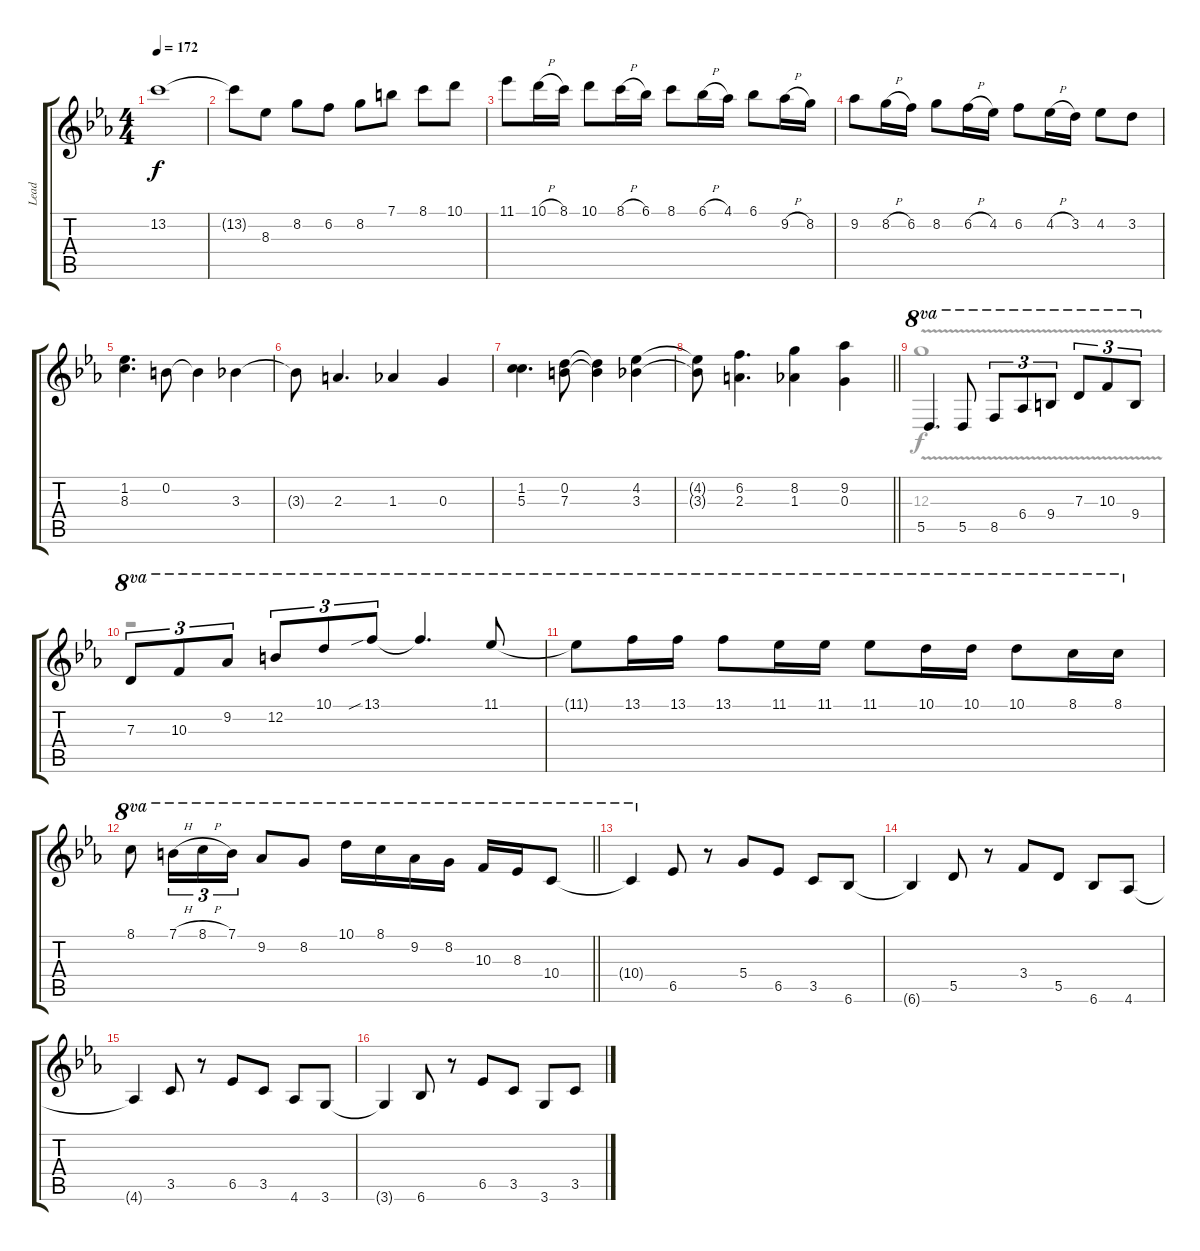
\track ("Lead" "Lead") {instrument acousticguitarsteel}
\staff {score tabs}
\tuning (E4 B3 G3 D3 A2 E2) {hide}
\voice
\ts (4 4)
\tempo 172
\clef g2
\ks eb
13.2.1{dy f} |
13.2{t}.8 8.3.8 8.2.8 6.2.8 8.2.8 7.1.8 8.1.8 10.1.8 |
11.1.8 10.1{h}.16 8.1.16 10.1.8 8.1{h}.16 6.1.16 8.1.8 6.1{h}.16 4.1.16 6.1.8 9.2{h}.16 8.2.16 |
9.2.8 8.2{h}.16 6.2.16 8.2.8 6.2{h}.16 4.2.16 6.2.8 4.2{h}.16 3.2.16 4.2.8 3.2.8 |
(1.2 8.3).4{d} 0.2.8 0.2{t}.4 3.3.4 |
3.3{t}.8 2.3.4{d} 1.3.4 0.3.4 |
(1.2 5.3).4{d} (0.2 7.3).8 (0.2{t} 7.3{t}).4 (4.2 3.3).4 |
\barLineRight lightlight
(4.2{t} 3.3{t}).8 (6.2 2.3).4{d} (8.2 1.3).4 (9.2 0.3).4 |
5.5.4{d ot 8va} 5.5.8{ot 8va} 8.5.8{tu (3 2) ot 8va} 6.4.8{tu (3 2) ot 8va} 9.4.8{tu (3 2) ot 8va} 7.3.8{tu (3 2) ot 8va} 10.3.8{tu (3 2) ot 8va} 9.4.8{tu (3 2) ot 8va} |
7.3.8{tu (3 2) ot 8va} 10.3.8{tu (3 2) ot 8va} 9.2.8{tu (3 2) ot 8va} 12.2.8{tu (3 2) ot 8va} 10.1.8{tu (3 2) ot 8va} 13.1{sib}.8{tu (3 2) ot 8va} 13.1{t}.4{d ot 8va} 11.1.8{ot 8va} |
11.1{t}.8{ot 8va} 13.1.16{ot 8va} 13.1.16{ot 8va} 13.1.8{ot 8va} 11.1.16{ot 8va} 11.1.16{ot 8va} 11.1.8{ot 8va} 10.1.16{ot 8va} 10.1.16{ot 8va} 10.1.8{ot 8va} 8.1.16{ot 8va} 8.1.16{ot 8va} |
\barLineRight lightlight
8.1.8{ot 8va} 7.1{h}.16{tu (3 2) ot 8va} 8.1{h}.16{tu (3 2) ot 8va} 7.1.16{tu (3 2) ot 8va} 9.2.8{ot 8va} 8.2.8{ot 8va} 10.1.16{ot 8va} 8.1.16{ot 8va} 9.2.16{ot 8va} 8.2.16{ot 8va} 10.3.16{ot 8va} 8.3.16{ot 8va} 10.4.8{ot 8va} |
10.4{t}.4{ot 8va} 6.5.8 r.8 5.4.8 6.5.8 3.5.8 6.6.8 |
6.6{t}.4 5.5.8 r.8 3.4.8 5.5.8 6.6.8 4.6.8 |
4.6{t}.4 3.5.8 r.8 6.5.8 3.5.8 4.6.8 3.6.8 |
3.6{t}.4 6.6.8 r.8 6.5.8 3.5.8 3.6.8 3.5.8
\voice
\clef g2
\ottava regular
\simile none
\ks eb
|
|
|
|
|
|
|
\barLineRight lightlight
|
12.3{v}.1 |
r.1 |
|
\barLineRight lightlight
|
|
|
|
